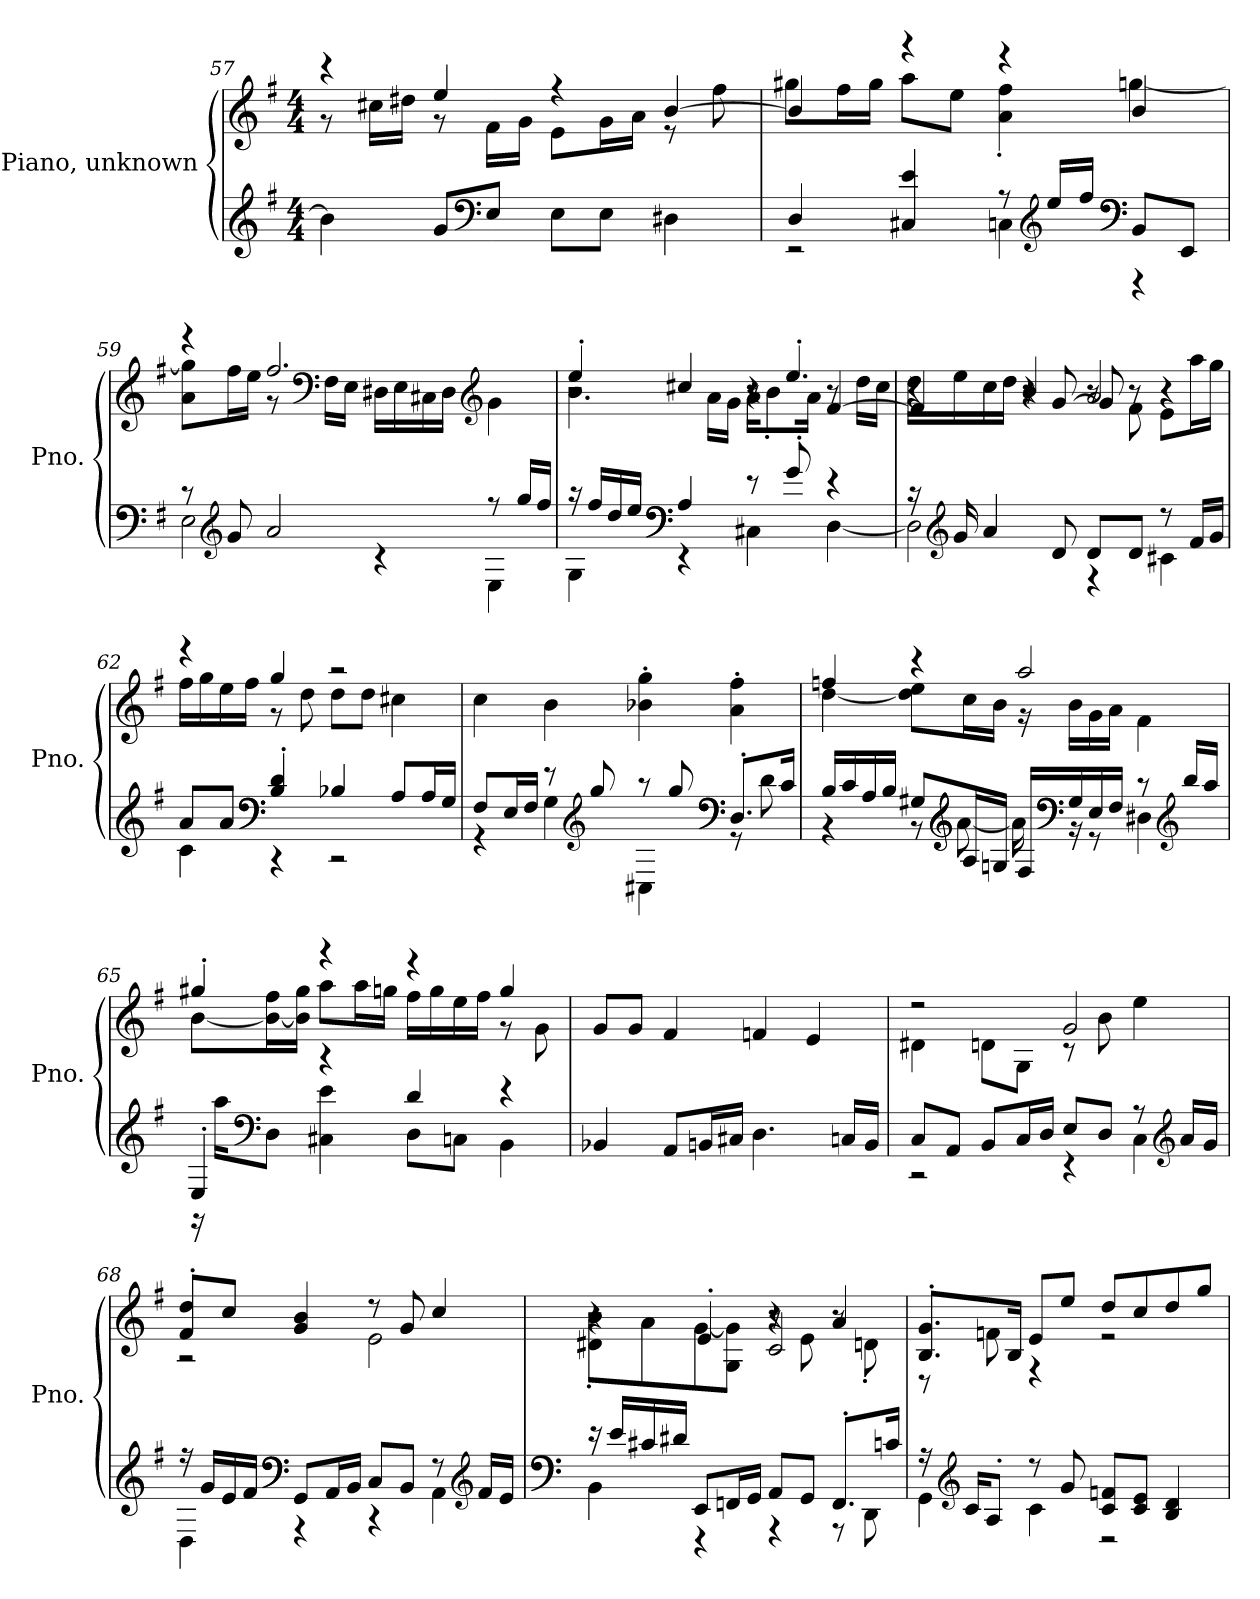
**kern	**kern
*part1	*part1
*staff2	*staff1
*I"Piano, unknown	*
*I'Pno.	*
*clefG2	*clefG2
*k[f#]	*k[f#]
*M4/4	*M4/4
=57	=57
*	*^
4b\]	4r	8r
.	.	16cc#X\LL
.	.	16dd#X\JJ
8g/L	4ee/	8r
*clefF4	*	*
8E/J	.	16f#\LL
.	.	16g\JJ
8E\L	4r	8e\L
8E\J	.	16g\L
.	.	16a\JJ
4D#X\	[4b/	8r
.	.	8ff#\
!!LO:LB:g=z	!!
=58	=58	=58
*^	*	*
4D/	2r	4b/]	8gg#X\L
.	.	.	16ff#\L
.	.	.	16gg#\JJ
4C#X/ 4e/	.	4r	8aa\L
.	.	.	8ee\J
8r	4Cn\	4r	4a\' 4ff#\'
*clefG2	*	*	*
16ee/LL	.	.	.
16ff#/JJ	.	.	.
*clefF4	*	*	*
8BB/L	4r	4b/	[4ggn\
8EE/J	.	.	.
=59	=59	=59	=59
8r	2E\	4r	8a\ 8gg\]L
*clefG2	*	*	*
8g/	.	.	16ff#\L
.	.	.	16ee\JJ
2a/	.	2.ff#/	8r
*	*	*clefF4	*
.	.	.	16F#\LL
.	.	.	16E\JJ
.	4r	.	16D#X\LL
.	.	.	16E\
.	.	.	16C#X\
.	.	.	16D#\JJ
*	*	*clefG2	*
8r	4E\	.	4g\
16gg/LL	.	.	.
16ff#/JJ	.	.	.
!!LO:LB:g=z
=60	=60	=60	=60
*	*	*	*^
16r	4G\	4ee'/	4.b\	2r
16ff#/LL	.	.	.	.
16dd/	.	.	.	.
16ee/JJ	.	.	.	.
*clefF4	*	*	*	*
4A/	4r	4cc#X/	.	.
.	.	.	16a\LL	.
.	.	.	16g\JJ	.
8r	4C#X\	8r	16a\KL	4r
.	.	.	8b'\	.
8g'/	.	4.ee'/	.	.
.	.	.	16a\Jk	.
4r	[4D\	.	8r	[4f#/
.	.	.	16dd\LL	.
.	.	.	16cc#\JJ	.
=61	=61	=61	=61	=61
16r	2D\]	4r	16dd\LL	4f#/]
*clefG2	*	*	*	*
16g/	.	.	16ee\	.
4a/	.	.	16cc\	.
.	.	.	16dd\JJ	.
.	.	4b/	4r	8r
8d/	.	.	.	[8g/
8d/L	4r	2a/	8r	8g/]
8d/J	.	.	8f#\	8r
8r	4c#X\	.	8e\L	4r
16f#/LL	.	.	16aa\L	.
16g/JJ	.	.	16gg\JJ	.
*	*	*	*v	*v
=62	=62	=62	=62
8a/L	4c\	4r	16ff#\LL
.	.	.	16gg\
8a/J	.	.	16ee\
.	.	.	16ff#\JJ
*clefF4	*	*	*
4B/' 4d/'	4r	4gg/	8r
.	.	.	8dd\
4B-X/	2r	2r	8dd\L
.	.	.	8dd\J
8A/L	.	.	4cc#X\
16A/L	.	.	.
16G/JJ	.	.	.
*	*	*v	*v
!!LO:LB:g=z
=63	=63	=63
8F#/L	4r	4cc\
16E/L	.	.
16F#/JJ	.	.
8r	4G\	4b\
*clefG2	*	*
8gg/	.	.
8r	4C#X\	4b-X\' 4gg\'
8gg/	.	.
*clefF4	*	*
8.D'/L	8r	4a\' 4ff#\'
.	8d\	.
16c/Jk	.	.
=64	=64	=64
*	*	*^
16B/LL	4r	4ffn/	[4dd\
16c/	.	.	.
16A/	.	.	.
16B/JJ	.	.	.
8G#X/L	8r	4r	8dd\] 8ee\L
*clefG2	*	*	*
16A/L	[8a\	.	16cc\L
16Gn/JJ	.	.	16b\JJ
16F#/LL	16a\]	2aa/	16r
*clefF4	*	*	*
16G/	16r	.	16b\LL
16E/	8r	.	16g\
16F#/JJ	.	.	16a\JJ
8r	4D#X\	.	4f#\
*clefG2	*	*	*
16bb/LL	.	.	.
16aa/JJ	.	.	.
!!LO:LB:g=z	!!
=65	=65	=65	=65
4E'/	16r	4gg#X'/	[8b\L
.	16aa\KL	.	.
*clefF4	*	*	*
.	8D\J	.	16b\_ 16ff#\L
.	.	.	16b\] 16gg#\JJ
4r	4C#X\ 4e\	4r	8aa\L
.	.	.	16aa\L
.	.	.	16ggn\JJ
4d/	8D\L	4r	16ff#\LL
.	.	.	16gg\
.	8Cn\J	.	16ee\
.	.	.	16ff#\JJ
4r	4BB\	4gg/	8r
.	.	.	8g\
*v	*v	*	*
*	*v	*v
=66	=66
4BB-X/	8g/L
.	8g/J
8AA/L	4f#/
16BBn/L	.
16C#X/JJ	.
4.D\	4fn/
.	4e/
16Cn/LL	.
16BB/JJ	.
=67	=67
*^	*^
8C/L	2r	2r	4d#X\
8AA/J	.	.	.
8BB/L	.	.	8dn\L
16C/L	.	.	8G\J
16D/JJ	.	.	.
8E/L	4r	2g/	8r
8D/J	.	.	8b\
8r	4C\	.	4ee\
*clefG2	*	*	*
16a/LL	.	.	.
16g/JJ	.	.	.
!!LO:LB:g=z	!!
=68	=68	=68	=68
16r	4D\	8f#/' 8dd/'L	2r
16g/LL	.	.	.
16e/	.	8cc/J	.
16f#/JJ	.	.	.
*clefF4	*	*	*
8GG/L	4r	4g/ 4b/	.
16AA/L	.	.	.
16BB/JJ	.	.	.
8C/L	4r	8r	2e\
8BB/J	.	8g/	.
8r	4AA\	4cc/	.
*clefG2	*	*	*
16f#/LL	.	.	.
16e/JJ	.	.	.
*	*	*v	*v
=69	=69	=69
*clefF4	*	*
*	*	*^
*	*	*	*^
16r	4BB\	2r	8d#X\' 8b\'L	4r
16e/LL	.	.	.	.
16c#X/	.	.	8a\	.
16d#X/JJ	.	.	.	.
8EE/L	4r	.	[8g\	4e'/
16FFn/L	.	.	8G\ 8g\]J	.
16GG/JJ	.	.	.	.
8AA/L	4r	4r	8r	2c/
8GG/J	.	.	8e\	.
8.FF'/L	8r	4a/	8r	.
.	8DD\	.	8dn'\	.
16cn/Jk	.	.	.	.
*	*	*	*v	*v
!!LO:PB:g=z
=70	=70	=70	=70
16r	4GG\	8.B/' 8.g/'L	8r
*clefG2	*	*	*
16c/KL	.	.	.
8A'/J	.	.	8fn\
.	.	16B/Jk	.
8r	4c\	8e/L	4r
8g/	.	8ee/J	.
8c/ 8fn/L	2r	8dd/L	2r
8c/ 8e/J	.	8cc/	.
4B/ 4d/	.	8dd/	.
.	.	8gg/J	.
*v	*v	*	*
*	*v	*v
=	=
*-	*-
